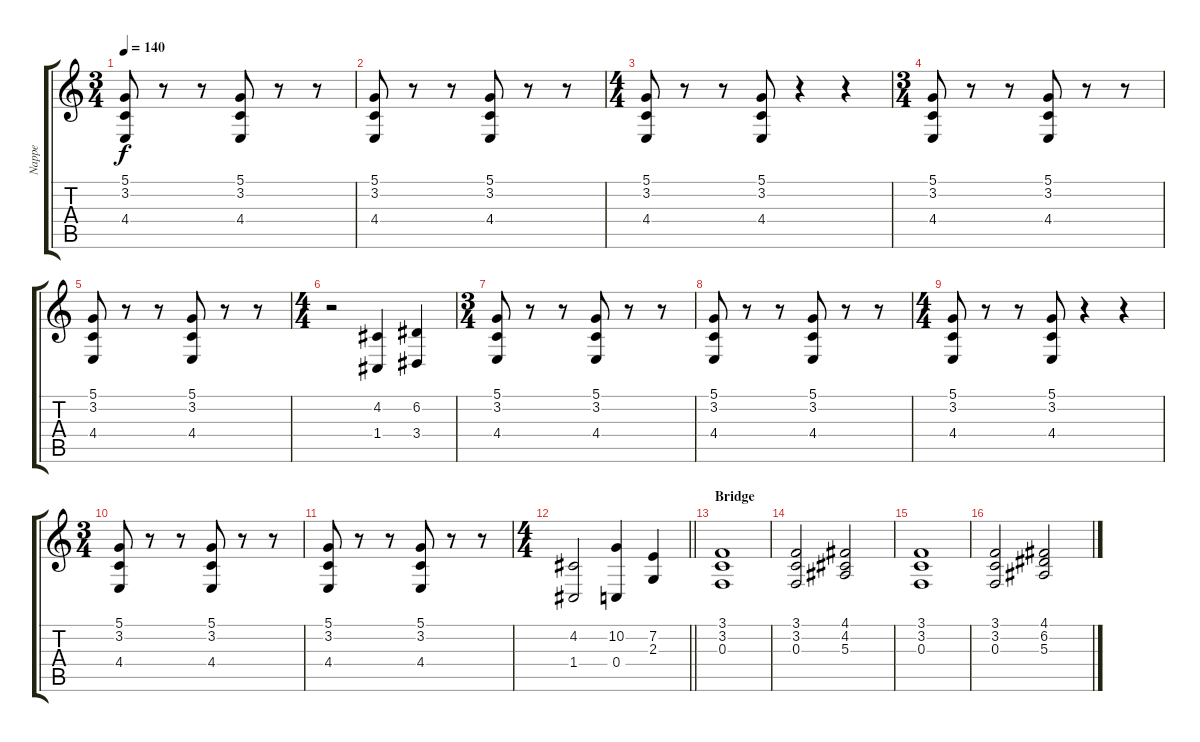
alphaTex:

\track ("Nappe" "Nappe") {instrument choiraahs}
\staff {score tabs}
\tuning (D4 A3 F3 C3 G2 C2) {hide}
\ts (3 4)
\tempo 140
\clef g2
\ks c
(5.1 3.2 4.4).8{dy f} r.8 r.8 (5.1 3.2 4.4).8 r.8 r.8 |
(5.1 3.2 4.4).8 r.8 r.8 (5.1 3.2 4.4).8 r.8 r.8 |
\ts (4 4)
(5.1 3.2 4.4).8 r.8 r.8 (5.1 3.2 4.4).8 r.4 r.4 |
\ts (3 4)
(5.1 3.2 4.4).8 r.8 r.8 (5.1 3.2 4.4).8 r.8 r.8 |
(5.1 3.2 4.4).8 r.8 r.8 (5.1 3.2 4.4).8 r.8 r.8 |
\ts (4 4)
r.2 (4.2 1.4).4 (6.2 3.4).4 |
\ts (3 4)
(5.1 3.2 4.4).8 r.8 r.8 (5.1 3.2 4.4).8 r.8 r.8 |
(5.1 3.2 4.4).8 r.8 r.8 (5.1 3.2 4.4).8 r.8 r.8 |
\ts (4 4)
(5.1 3.2 4.4).8 r.8 r.8 (5.1 3.2 4.4).8 r.4 r.4 |
\ts (3 4)
(5.1 3.2 4.4).8 r.8 r.8 (5.1 3.2 4.4).8 r.8 r.8 |
(5.1 3.2 4.4).8 r.8 r.8 (5.1 3.2 4.4).8 r.8 r.8 |
\ts (4 4)
\barLineRight lightlight
(4.2 1.4).2 (10.2 0.4).4 (7.2 2.3).4 |
\section ("" "Bridge")
(3.1 3.2 0.3).1 |
(3.1 3.2 0.3).2 (4.1 4.2 5.3).2 |
(3.1 3.2 0.3).1 |
(3.1 3.2 0.3).2 (4.1 6.2 5.3).2
